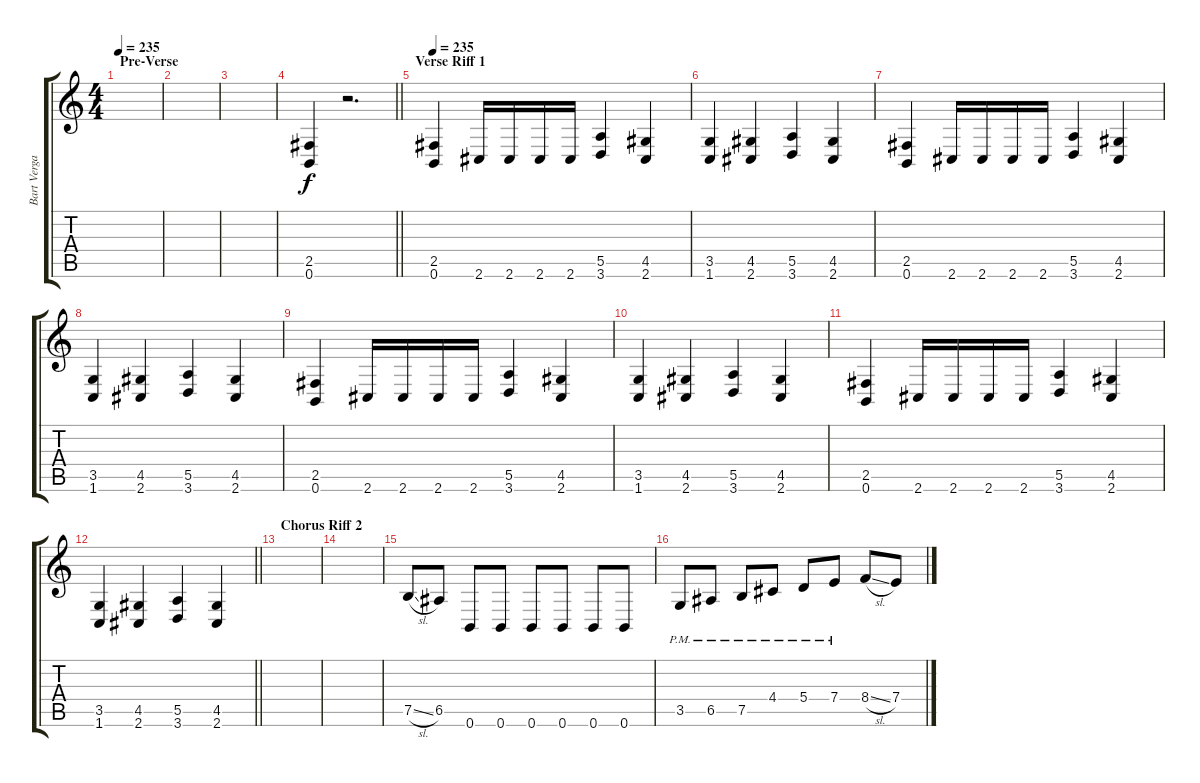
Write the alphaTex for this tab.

\track ("Bart Vergaert" "Bart Verga") {instrument distortionguitar}
\staff {score tabs}
\tuning (B3 Gb3 D3 A2 E2 B1) {hide}
\ts (4 4)
\section ("" "Pre-Verse")
\tempo 235
\clef g2
\ks c
|
|
|
\barLineRight lightlight
(2.5 0.6).4 r.2{d} |
\section ("" "Verse Riff 1")
\tempo 235
(2.5 0.6).4 2.6.16 2.6.16 2.6.16 2.6.16 (5.5 3.6).4 (4.5 2.6).4 |
(3.5 1.6).4 (4.5 2.6).4 (5.5 3.6).4 (4.5 2.6).4 |
(2.5 0.6).4 2.6.16 2.6.16 2.6.16 2.6.16 (5.5 3.6).4 (4.5 2.6).4 |
(3.5 1.6).4 (4.5 2.6).4 (5.5 3.6).4 (4.5 2.6).4 |
(2.5 0.6).4 2.6.16 2.6.16 2.6.16 2.6.16 (5.5 3.6).4 (4.5 2.6).4 |
(3.5 1.6).4 (4.5 2.6).4 (5.5 3.6).4 (4.5 2.6).4 |
(2.5 0.6).4 2.6.16 2.6.16 2.6.16 2.6.16 (5.5 3.6).4 (4.5 2.6).4 |
\barLineRight lightlight
(3.5 1.6).4 (4.5 2.6).4 (5.5 3.6).4 (4.5 2.6).4 |
\section ("" "Chorus Riff 2")
|
|
7.5{sl}.8 6.5.8 0.6.8 0.6.8 0.6.8 0.6.8 0.6.8 0.6.8 |
3.5{pm}.8 6.5{pm}.8 7.5{pm}.8 4.4{pm}.8 5.4{pm}.8 7.4{pm}.8 8.4{sl}.8 7.4.8
